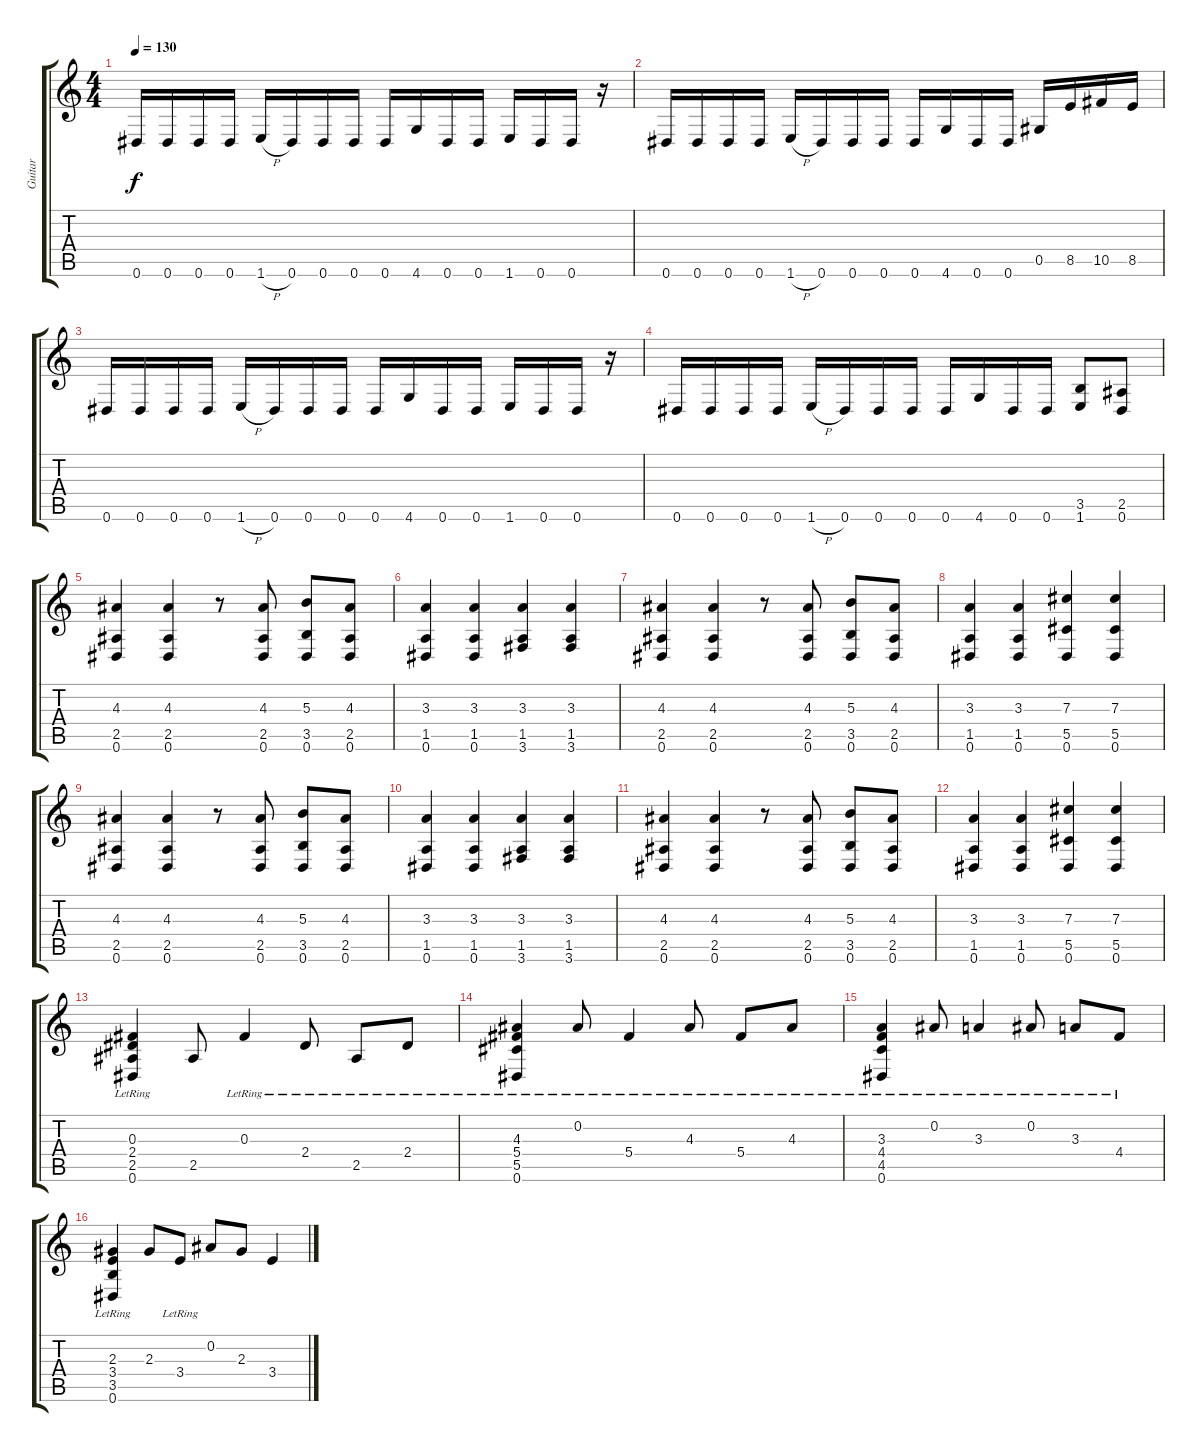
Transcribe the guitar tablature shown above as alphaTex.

\track ("Guitar" "Guitar") {instrument overdrivenguitar}
\staff {score tabs}
\tuning (Eb4 Bb3 Gb3 Db3 Ab2 Eb2) {hide}
\ts (4 4)
\tempo 130
\clef g2
\ks c
0.6.16{dy f} 0.6.16 0.6.16 0.6.16 1.6{h}.16 0.6.16 0.6.16 0.6.16 0.6.16 4.6.16 0.6.16 0.6.16 1.6.16 0.6.16 0.6.16 r.16 |
0.6.16 0.6.16 0.6.16 0.6.16 1.6{h}.16 0.6.16 0.6.16 0.6.16 0.6.16 4.6.16 0.6.16 0.6.16 0.5.16 8.5.16 10.5.16 8.5.16 |
0.6.16 0.6.16 0.6.16 0.6.16 1.6{h}.16 0.6.16 0.6.16 0.6.16 0.6.16 4.6.16 0.6.16 0.6.16 1.6.16 0.6.16 0.6.16 r.16 |
0.6.16 0.6.16 0.6.16 0.6.16 1.6{h}.16 0.6.16 0.6.16 0.6.16 0.6.16 4.6.16 0.6.16 0.6.16 (3.5 1.6).8 (2.5 0.6).8 |
(4.3 2.5 0.6).4 (4.3 2.5 0.6).4 r.8 (4.3 2.5 0.6).8 (5.3 3.5 0.6).8 (4.3 2.5 0.6).8 |
(3.3 1.5 0.6).4 (3.3 1.5 0.6).4 (3.3 1.5 3.6).4 (3.3 1.5 3.6).4 |
(4.3 2.5 0.6).4 (4.3 2.5 0.6).4 r.8 (4.3 2.5 0.6).8 (5.3 3.5 0.6).8 (4.3 2.5 0.6).8 |
(3.3 1.5 0.6).4 (3.3 1.5 0.6).4 (7.3 5.5 0.6).4 (7.3 5.5 0.6).4 |
(4.3 2.5 0.6).4 (4.3 2.5 0.6).4 r.8 (4.3 2.5 0.6).8 (5.3 3.5 0.6).8 (4.3 2.5 0.6).8 |
(3.3 1.5 0.6).4 (3.3 1.5 0.6).4 (3.3 1.5 3.6).4 (3.3 1.5 3.6).4 |
(4.3 2.5 0.6).4 (4.3 2.5 0.6).4 r.8 (4.3 2.5 0.6).8 (5.3 3.5 0.6).8 (4.3 2.5 0.6).8 |
(3.3 1.5 0.6).4 (3.3 1.5 0.6).4 (7.3 5.5 0.6).4 (7.3 5.5 0.6).4 |
(0.3{lr} 2.4{lr} 2.5{lr} 0.6{lr}).4 2.5.8 0.3{lr}.4 2.4{lr}.8 2.5{lr}.8 2.4{lr}.8 |
(4.3{lr} 5.4{lr} 5.5{lr} 0.6{lr}).4 0.2{lr}.8 5.4{lr}.4 4.3{lr}.8 5.4{lr}.8 4.3{lr}.8 |
(3.3{lr} 4.4{lr} 4.5{lr} 0.6{lr}).4 0.2{lr}.8 3.3{lr}.4 0.2{lr}.8 3.3{lr}.8 4.4{lr}.8 |
(2.3{lr} 3.4{lr} 3.5{lr} 0.6{lr}).4 2.3.8 3.4{lr}.8 0.2.8 2.3.8 3.4.4
